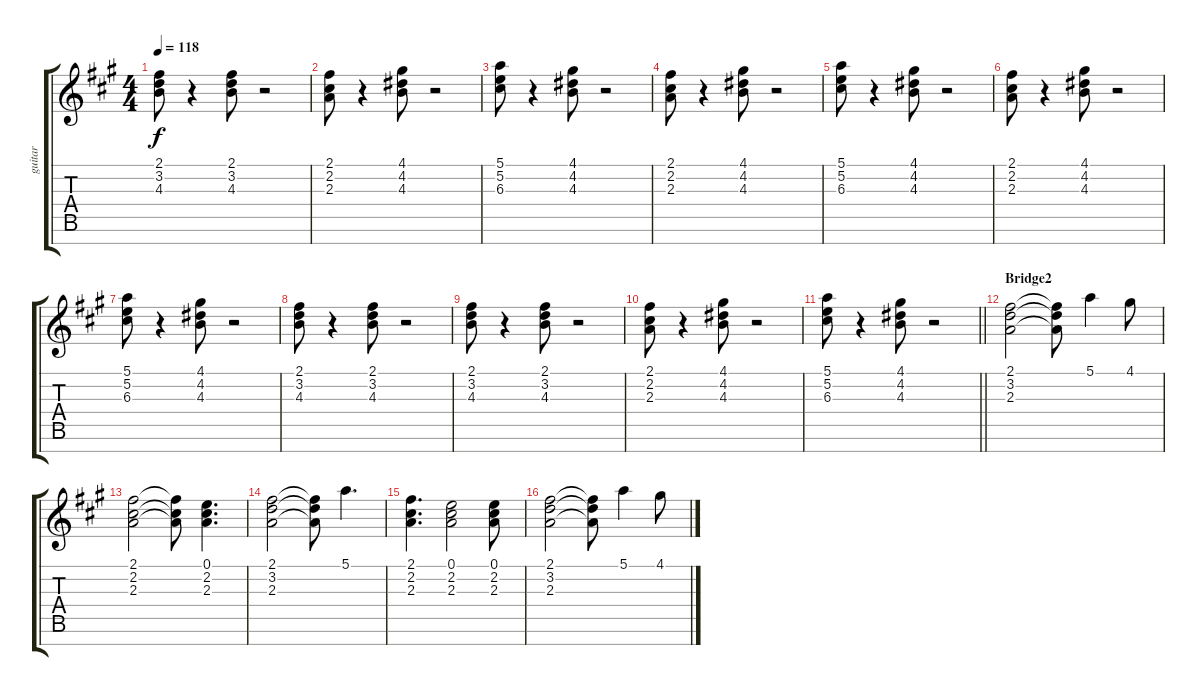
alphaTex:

\track ("guitar" "guitar") {instrument overdrivenguitar}
\staff {score tabs}
\tuning (E4 B3 G3 D3 A2 E2 B1) {hide}
\ts (4 4)
\tempo 118
\clef g2
\ks f#minor
(2.1 3.2 4.3).8{dy f} r.4 (2.1 3.2 4.3).8 r.2 |
(2.1 2.2 2.3).8 r.4 (4.1 4.2 4.3).8 r.2 |
(5.1 5.2 6.3).8 r.4 (4.1 4.2 4.3).8 r.2 |
(2.1 2.2 2.3).8 r.4 (4.1 4.2 4.3).8 r.2 |
(5.1 5.2 6.3).8 r.4 (4.1 4.2 4.3).8 r.2 |
(2.1 2.2 2.3).8 r.4 (4.1 4.2 4.3).8 r.2 |
(5.1 5.2 6.3).8 r.4 (4.1 4.2 4.3).8 r.2 |
(2.1 3.2 4.3).8 r.4 (2.1 3.2 4.3).8 r.2 |
(2.1 3.2 4.3).8 r.4 (2.1 3.2 4.3).8 r.2 |
(2.1 2.2 2.3).8 r.4 (4.1 4.2 4.3).8 r.2 |
\barLineRight lightlight
(5.1 5.2 6.3).8 r.4 (4.1 4.2 4.3).8 r.2 |
\section ("" "Bridge2")
(2.1 3.2 2.3).2 (2.1{t} 3.2{t} 2.3{t}).8 5.1.4 4.1.8 |
(2.1 2.2 2.3).2 (2.1{t} 2.2{t} 2.3{t}).8 (0.1 2.2 2.3).4{d} |
(2.1 3.2 2.3).2 (2.1{t} 3.2{t} 2.3{t}).8 5.1.4{d} |
(2.1 2.2 2.3).4{d} (0.1 2.2 2.3).2 (0.1 2.2 2.3).8 |
(2.1 3.2 2.3).2 (2.1{t} 3.2{t} 2.3{t}).8 5.1.4 4.1.8
